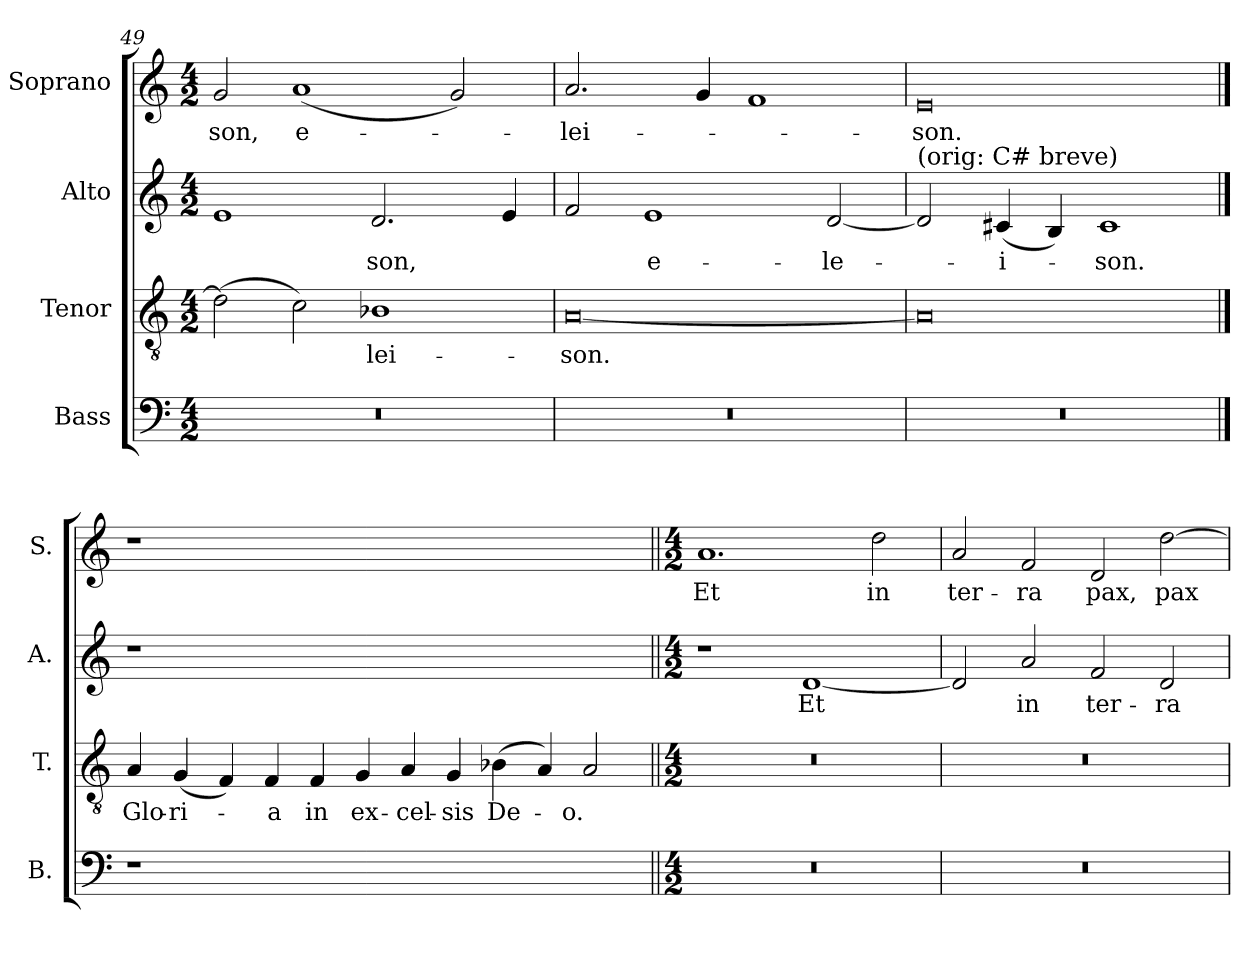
**kern	**kern	**text	**kern	**text	**kern	**text
*part4	*part3	*part3	*part2	*part2	*part1	*part1
*staff4	*staff3	*staff3	*staff2	*staff2	*staff1	*staff1
*I"Bass	*I"Tenor	*	*I"Alto	*	*I"Soprano	*
*I'B.	*I'T.	*	*I'A.	*	*I'S.	*
*clefF4	*clefGv2	*	*clefG2	*	*clefG2	*
*	*ITrd7c12	*	*	*	*	*
*k[]	*k[]	*	*k[]	*	*k[]	*
*C:	*C:	*	*C:	*	*C:	*
*M4/2	*M4/2	*	*M4/2	*	*M4/2	*
=49	=49	=49	=49	=49	=49	=49
!LO:N:vis=1	!	!	!	!	!	!
!	!	!	!	!	!	!LO:LY:b:color=#000000
0r	(2Di\]	.	1ei	.	2gi/	-son,
!	!	!	!	!	!	!LO:LY:b:color=#000000
.	2Ci\)	.	.	.	(1ai	e-
!	!	!LO:LY:b:color=#000000	!	!	!	!
!	!	!	!	!LO:LY:b:color=#000000	!	!
.	1BB-Xi	-lei-	2.di/	-son,	.	.
.	.	.	.	.	2gi/)	.
.	.	.	4ei/	.	.	.
=50	=50	=50	=50	=50	=50	=50
!LO:N:vis=1	!	!	!	!	!	!
!	!	!LO:LY:b:color=#000000	!	!	!	!
!	!	!	!	!	!	!LO:LY:b:color=#000000
0r	[0AAi	-son.	2fi/	.	2.ai/	-lei-
!	!	!	!	!LO:LY:b:color=#000000	!	!
.	.	.	1ei	e-	.	.
.	.	.	.	.	4gi/	.
.	.	.	.	.	1fi	.
!	!	!	!	!LO:LY:b:color=#000000	!	!
.	.	.	[2di/	-le-	.	.
=51	=51	=51	=51	=51	=51	=51
!LO:N:vis=1	!	!	!	!	!	!
!	!	!	!LO:TX:a:t=(orig&colon;  C# breve)	!	!	!
!	!	!	!	!	!	!LO:LY:b:color=#000000
0r	0AAi]	.	2di/]	.	0ei	-son.
!	!	!	!	!LO:LY:b:color=#000000	!	!
.	.	.	(4c#Xi/	-i-	.	.
.	.	.	4Bi/)	.	.	.
!	!	!	!	!LO:LY:b:color=#000000	!	!
.	.	.	1c#i	-son.	.	.
!!LO:LB:g=z
==52	==52	==52	==52	==52	==52	==52
!LO:N:vis=1	!	!	!	!	!	!
!	!	!LO:LY:b:color=#000000	!LO:N:vis=1	!	!LO:N:vis=1	!
0r	4AAi/	Glo-	0r	.	0r	.
!	!	!LO:LY:b:color=#000000	!	!	!	!
.	(4GGi/	-ri-	.	.	.	.
.	4FFi/)	.	.	.	.	.
!	!	!LO:LY:b:color=#000000	!	!	!	!
.	4FFi/	-a	.	.	.	.
!	!	!LO:LY:b:color=#000000	!	!	!	!
.	4FFi/	in	.	.	.	.
!	!	!LO:LY:b:color=#000000	!	!	!	!
.	4GGi/	ex-	.	.	.	.
!	!	!LO:LY:b:color=#000000	!	!	!	!
.	4AAi/	-cel-	.	.	.	.
!	!	!LO:LY:b:color=#000000	!	!	!	!
.	4GGi/	-sis	.	.	.	.
!	!	!LO:LY:b:color=#000000	!	!	!	!
1ryy	(4BB-Xi\	De-	1ryy	.	1ryy	.
.	4AAi/)	.	.	.	.	.
!	!	!LO:LY:b:color=#000000	!	!	!	!
.	2AAi/	-o.	.	.	.	.
=53||	=53||	=53||	=53||	=53||	=53||	=53||
*M4/2	*M4/2	*	*M4/2	*	*M4/2	*
!LO:N:vis=1	!LO:N:vis=1	!	!	!	!	!
*	*	*	*	*	*MM176	*
!	!	!	!	!	!	!LO:LY:b:color=#000000
0r	0r	.	1r	.	1.ai	Et
!	!	!	!	!LO:LY:b:color=#000000	!	!
.	.	.	[1di	Et	.	.
!	!	!	!	!	!	!LO:LY:b:color=#000000
.	.	.	.	.	2ddi\	in
=54	=54	=54	=54	=54	=54	=54
!LO:N:vis=1	!LO:N:vis=1	!	!	!	!	!
!	!	!	!	!	!	!LO:LY:b:color=#000000
0r	0r	.	2di/]	.	2ai/	ter-
!	!	!	!	!LO:LY:b:color=#000000	!	!
!	!	!	!	!	!	!LO:LY:b:color=#000000
.	.	.	2ai/	in	2fi/	-ra
!	!	!	!	!LO:LY:b:color=#000000	!	!
!	!	!	!	!	!	!LO:LY:b:color=#000000
.	.	.	2fi/	ter-	2di/	pax,
!	!	!	!	!LO:LY:b:color=#000000	!	!
!	!	!	!	!	!	!LO:LY:b:color=#000000
.	.	.	2di/	-ra	[2ddi\	pax
=	=	=	=	=	=	=
*-	*-	*-	*-	*-	*-	*-
